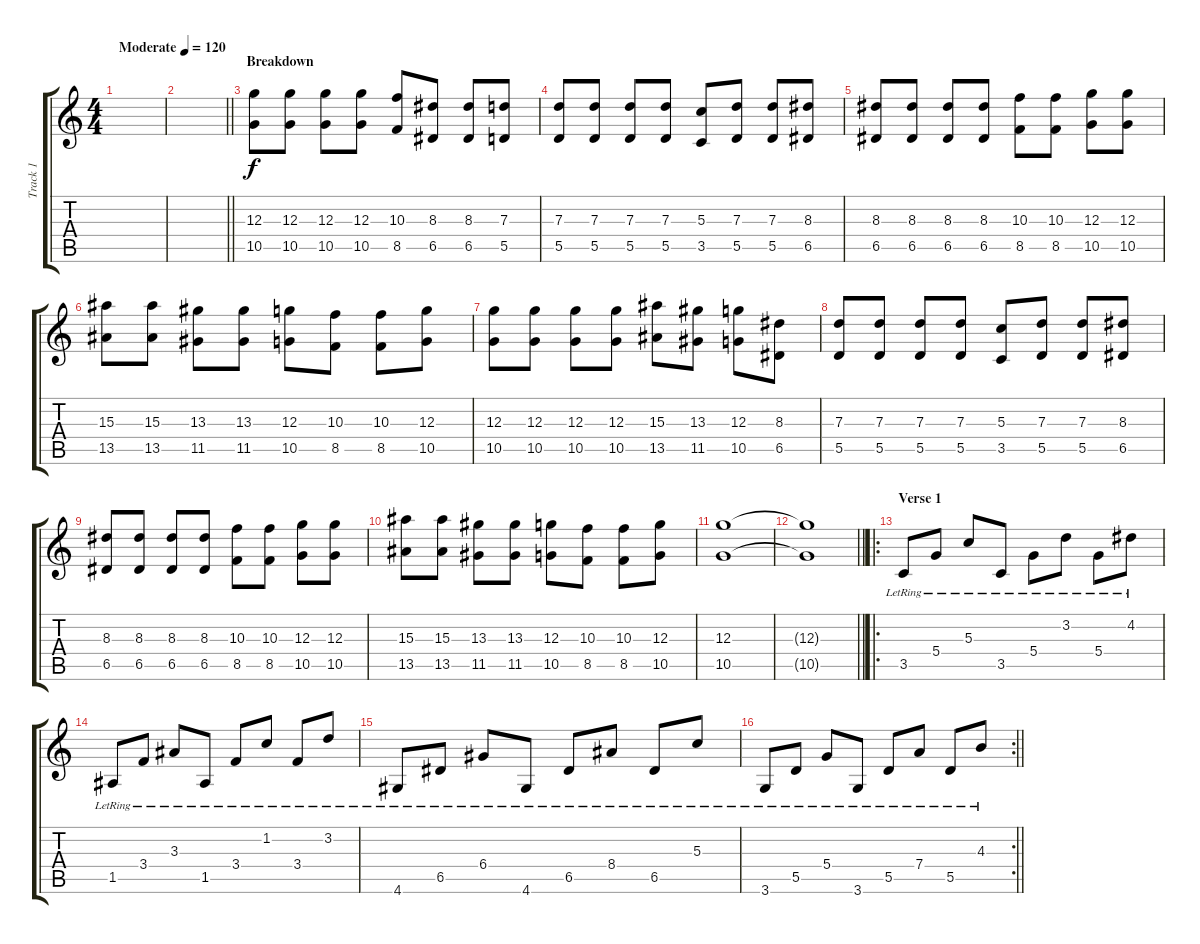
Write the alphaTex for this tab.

\track ("Track 1" "Track 1") {instrument distortionguitar}
\staff {score tabs}
\tuning (E4 B3 G3 D3 A2 E2) {hide}
\ts (4 4)
\tempo (120 "Moderate")
\clef g2
\ks c
|
\barLineRight lightlight
|
\section ("" "Breakdown")
(12.3 10.5).8 (12.3 10.5).8 (12.3 10.5).8 (12.3 10.5).8 (10.3 8.5).8 (8.3 6.5).8 (8.3 6.5).8 (7.3 5.5).8 |
(7.3 5.5).8 (7.3 5.5).8 (7.3 5.5).8 (7.3 5.5).8 (5.3 3.5).8 (7.3 5.5).8 (7.3 5.5).8 (8.3 6.5).8 |
(8.3 6.5).8 (8.3 6.5).8 (8.3 6.5).8 (8.3 6.5).8 (10.3 8.5).8 (10.3 8.5).8 (12.3 10.5).8 (12.3 10.5).8 |
(15.3 13.5).8 (15.3 13.5).8 (13.3 11.5).8 (13.3 11.5).8 (12.3 10.5).8 (10.3 8.5).8 (10.3 8.5).8 (12.3 10.5).8 |
(12.3 10.5).8 (12.3 10.5).8 (12.3 10.5).8 (12.3 10.5).8 (15.3 13.5).8 (13.3 11.5).8 (12.3 10.5).8 (8.3 6.5).8 |
(7.3 5.5).8 (7.3 5.5).8 (7.3 5.5).8 (7.3 5.5).8 (5.3 3.5).8 (7.3 5.5).8 (7.3 5.5).8 (8.3 6.5).8 |
(8.3 6.5).8 (8.3 6.5).8 (8.3 6.5).8 (8.3 6.5).8 (10.3 8.5).8 (10.3 8.5).8 (12.3 10.5).8 (12.3 10.5).8 |
(15.3 13.5).8 (15.3 13.5).8 (13.3 11.5).8 (13.3 11.5).8 (12.3 10.5).8 (10.3 8.5).8 (10.3 8.5).8 (12.3 10.5).8 |
(12.3 10.5).1 |
\barLineRight lightlight
(12.3{t} 10.5{t}).1 |
\ro
\section ("" "Verse 1")
3.5{lr}.8{instrument electricguitarclean} 5.4{lr}.8 5.3{lr}.8 3.5{lr}.8 5.4{lr}.8 3.2{lr}.8 5.4{lr}.8 4.2{lr}.8 |
1.5{lr}.8{instrument electricguitarclean} 3.4{lr}.8 3.3{lr}.8 1.5{lr}.8 3.4{lr}.8 1.2{lr}.8 3.4{lr}.8 3.2{lr}.8 |
4.6{lr}.8 6.5{lr}.8 6.4{lr}.8 4.6{lr}.8 6.5{lr}.8 8.4{lr}.8 6.5{lr}.8 5.3{lr}.8 |
\rc 2
\barLineRight lightlight
3.6{lr}.8 5.5{lr}.8 5.4{lr}.8 3.6{lr}.8 5.5{lr}.8 7.4{lr}.8 5.5{lr}.8 4.3{lr}.8
